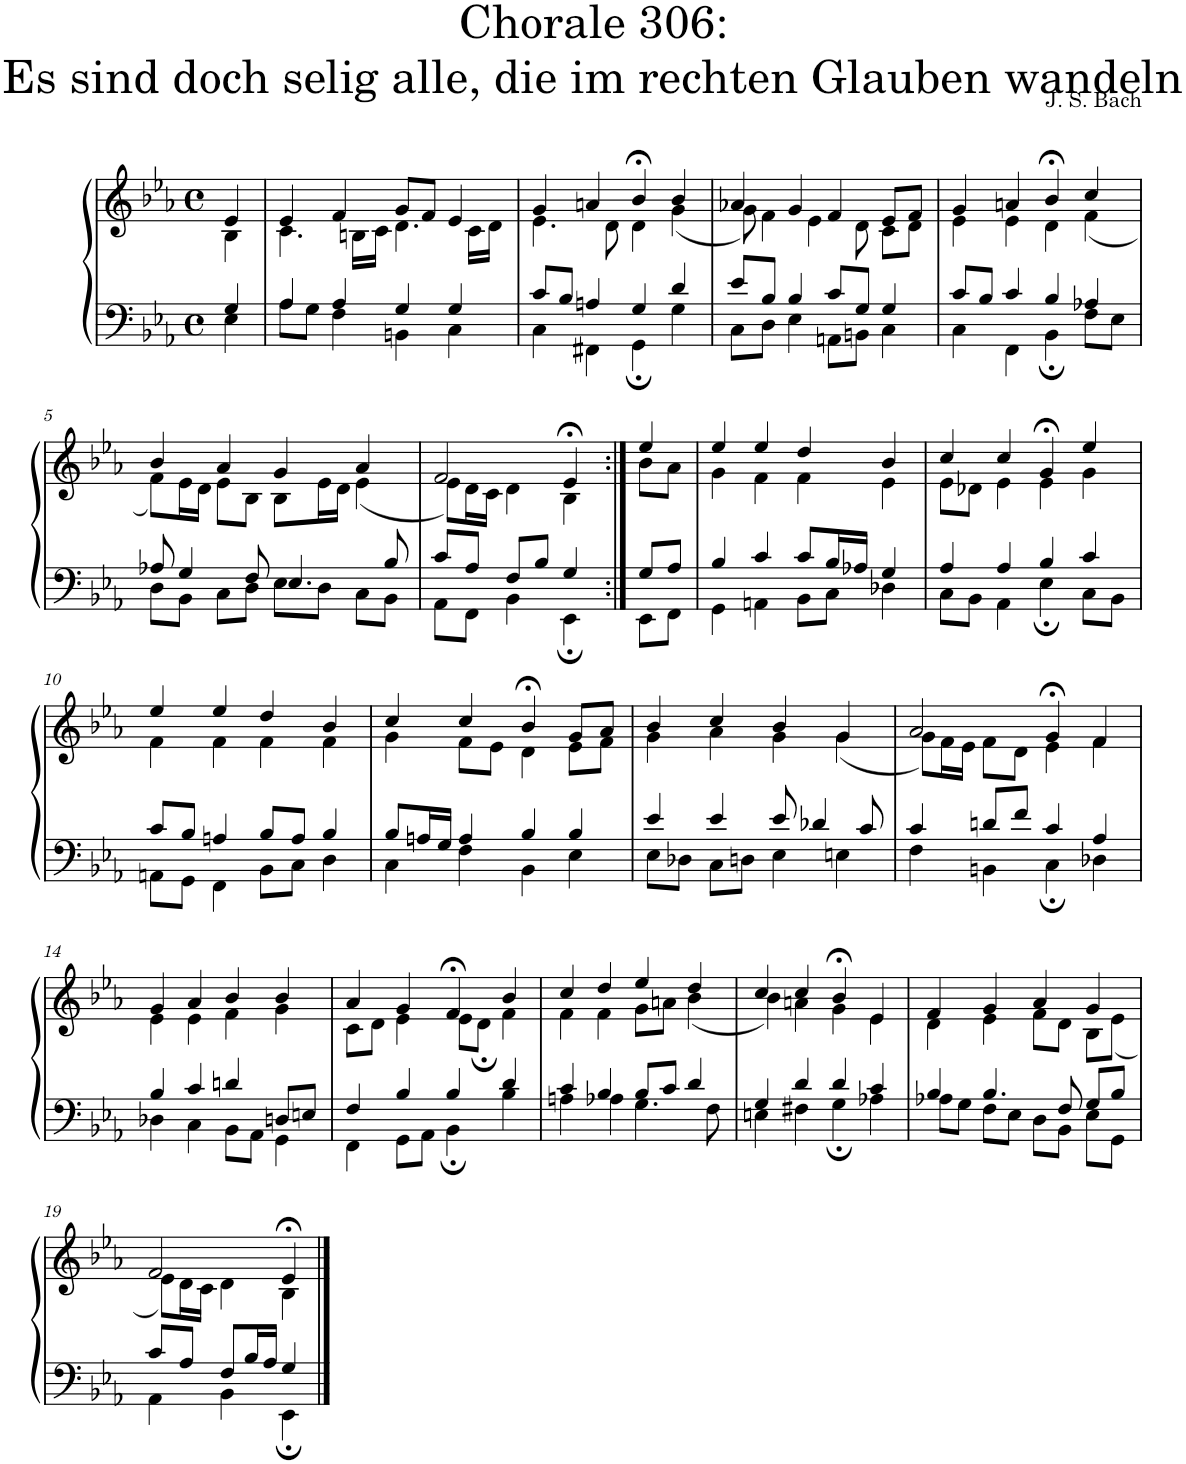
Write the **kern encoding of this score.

**kern	**kern
*part1	*part1
*staff2	*staff1
*I"S,A	*
*clefF4	*clefG2
*k[b-e-a-]	*k[b-e-a-]
*M4/4	*M4/4
*met(c)	*met(c)
=	=
*^	*^
4G/	4E-\	4e-/	4B-\
=1	=1	=1	=1
4A-/	8A-\L	4e-/	4.c\
.	8G\J	.	.
4A-/	4F\	4f/	.
.	.	.	16Bn\LL
.	.	.	16c\JJ
4G/	4BBn\	8g/L	4.d\
.	.	8f/J	.
4G/	4C\	4e-/	.
.	.	.	16c\LL
.	.	.	16d\JJ
=2	=2	=2	=2
8c/L	4C\	4g/	4.e-\
8B-/J	.	.	.
4An/	4FF#X\	4an/	.
.	.	.	8d\
4G/	4GG;\	4b-;</	4d\
4d/	4G\	4b-/	(<4g\
=3	=3	=3	=3
8e-/L	8C\L	4a-X/	8g\)
8B-/J	8D\J	.	4f\
4B-/	4E-\	4g/	.
.	.	.	4e-\
8c/L	8AAn\L	4f/	.
8G/J	8BBn\J	.	8d\
4G/	4C\	8e-/L	8c\L
.	.	8f/J	8d\J
=4	=4	=4	=4
8c/L	4C\	4g/	4e-\
8B-/J	.	.	.
4c/	4FF\	4an/	4e-\
4B-/	4BB-;\	4b-;</	4d\
4A-X/	8F\L	4cc/	(<4f\
.	8E-\J	.	.
!!LO:LB:g=z	!!
=5	=5	=5	=5
8A-X/	8D\L	4b-/	8f\L)
4G/	8BB-\J	.	16e-\L
.	.	.	16d\JJ
.	8C\L	4a-/	8e-\L
8F/	8D\J	.	8B-\J
4.E-/	8E-\L	4g/	8B-\L
.	8D\J	.	16e-\L
.	.	.	16d\JJ
.	8C\L	4a-/	(<4e-\
8B-/	8BB-\J	.	.
=995	=995	=995	=995
8c/L	8AA-\L	2f/	8e-\L)
8A-/J	8FF\J	.	16d\L
.	.	.	16c\JJ
8F/L	4BB-\	.	4d\
8B-/J	.	.	.
4G/	4EE-;\	4e-;</	4B-\
=996:|!	=996:|!	=996:|!	=996:|!
8G/L	8EE-\L	4ee-/	8b-\L
8A-/J	8FF\J	.	8a-\J
=8	=8	=8	=8
4B-/	4GG\	4ee-/	4g\
4c/	4AAn\	4ee-/	4f\
8c/L	8BB-\L	4dd/	4f\
16B-/L	8C\J	.	.
16A-X/JJ	.	.	.
4G/	4D-X\	4b-/	4e-\
=9	=9	=9	=9
4A-/	8C\L	4cc/	8e-\L
.	8BB-\J	.	8d-X\J
4A-/	4AA-\	4cc/	4e-\
4B-/	4E-;\	4g;</	4e-\
4c/	8C\L	4ee-/	4g\
.	8BB-\J	.	.
!!LO:LB:g=z	!!
=10	=10	=10	=10
8c/L	8AAn\L	4ee-/	4f\
8B-/J	8GG\J	.	.
4An/	4FF\	4ee-/	4f\
8B-/L	8BB-\L	4dd/	4f\
8A/J	8C\J	.	.
4B-/	4D\	4b-/	4f\
=11	=11	=11	=11
8B-/L	4C\	4cc/	4g\
16An/L	.	.	.
16G/JJ	.	.	.
4A/	4F\	4cc/	8f\L
.	.	.	8e-\J
4B-/	4BB-\	4b-;</	4d\
4B-/	4E-\	8g/L	8e-\L
.	.	8a-/J	8f\J
=12	=12	=12	=12
4e-/	8E-\L	4b-/	4g\
.	8D-X\J	.	.
4e-/	8C\L	4cc/	4a-\
.	8Dn\J	.	.
8e-/	4E-\	4b-/	4g\
4d-X/	.	.	.
.	4En\	4g/	(<4g\
8c/	.	.	.
=13	=13	=13	=13
4c/	4F\	2a-/	8g\L)
.	.	.	16f\L
.	.	.	16e-\JJ
8dn/L	4BBn\	.	8f\L
8f/J	.	.	8d\J
4c/	4C;\	4g;</	4e-\
4A-/	4D-X\	4f/	4f\
!!LO:LB:g=z	!!
=14	=14	=14	=14
4B-/	4D-X\	4g/	4e-\
4c/	4C\	4a-/	4e-\
4dn/	8BB-\L	4b-/	4f\
.	8AA-\J	.	.
8Dn/L	4GG\	4b-/	4g\
8En/J	.	.	.
=15	=15	=15	=15
4F/	4FF\	4a-/	8c\L
.	.	.	8d\J
4B-/	8GG\L	4g/	4e-\
.	8AA-\J	.	.
4B-/	4BB-;\	4f;</	8e-\L
.	.	.	8d;\J
4d/	4B-\	4b-/	4f\
=16	=16	=16	=16
4c/	4An\	4cc/	4f\
4B-/	4A-X\	4dd/	4f\
8B-/L	4.G\	4ee-/	8g\L
8c/J	.	.	8an\J
4d/	.	4dd/	(<4b-\
.	8F\	.	.
=17	=17	=17	=17
4G/	4En\	4cc/	4b-\)
4d/	4F#X\	4cc/	4an\
4d/	4G;\	4b-;</	4g\
4c/	4A-X\	4e-/	4e-\
=18	=18	=18	=18
4B-/	8A-X\L	4f/	4d\
.	8G\J	.	.
4.B-/	8F\L	4g/	4e-\
.	8E-\J	.	.
.	8D\L	4a-/	8f\L
8F/	8BB-\J	.	8d\J
8G/L	8E-\L	4g/	8B-\L
8B-/J	8GG\J	.	(<8e-\J
!!LO:LB:g=z	!!
=19	=19	=19	=19
8c/L	4AA-\	2f/	8e-\L)
8A-/J	.	.	16d\L
.	.	.	16c\JJ
8F/L	4BB-\	.	4d\
16B-/L	.	.	.
16A-/JJ	.	.	.
4G/	4EE-;\	4e-;</	4B-\
*v	*v	*	*
*	*v	*v
==	==
*-	*-
